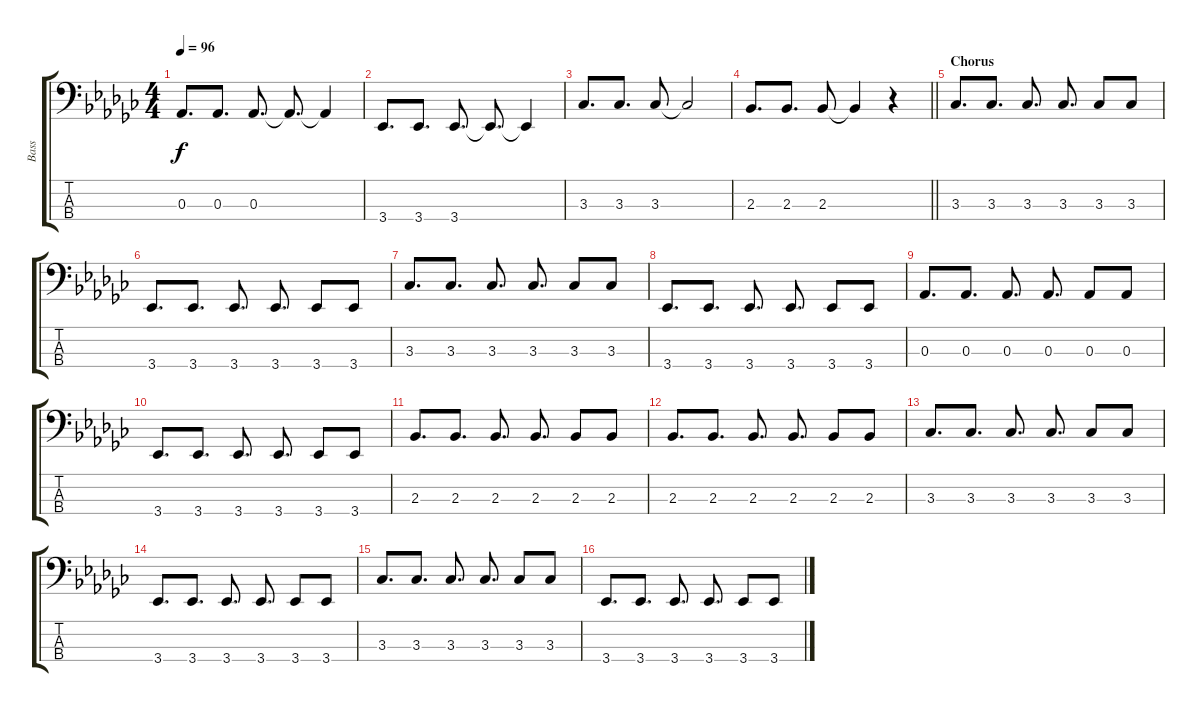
\track ("Bass" "Bass") {instrument slapbass1}
\staff {score tabs}
\tuning (Gb2 Db2 Ab1 C1) {hide}
\ts (4 4)
\tempo 96
\clef f4
\ks gb
0.3.8{d dy f} 0.3.8{d} 0.3.8{d} 0.3{t}.8{d} 0.3{t}.4 |
3.4.8{d} 3.4.8{d} 3.4.8{d} 3.4{t}.8{d} 3.4{t}.4 |
3.3.8{d} 3.3.8{d} 3.3.8 3.3{t}.2 |
\barLineRight lightlight
2.3.8{d} 2.3.8{d} 2.3.8 2.3{t}.4 r.4 |
\section ("" "Chorus")
3.3.8{d} 3.3.8{d} 3.3.8{d} 3.3.8{d} 3.3.8 3.3.8 |
3.4.8{d} 3.4.8{d} 3.4.8{d} 3.4.8{d} 3.4.8 3.4.8 |
3.3.8{d} 3.3.8{d} 3.3.8{d} 3.3.8{d} 3.3.8 3.3.8 |
3.4.8{d} 3.4.8{d} 3.4.8{d} 3.4.8{d} 3.4.8 3.4.8 |
0.3.8{d} 0.3.8{d} 0.3.8{d} 0.3.8{d} 0.3.8 0.3.8 |
3.4.8{d} 3.4.8{d} 3.4.8{d} 3.4.8{d} 3.4.8 3.4.8 |
2.3.8{d} 2.3.8{d} 2.3.8{d} 2.3.8{d} 2.3.8 2.3.8 |
2.3.8{d} 2.3.8{d} 2.3.8{d} 2.3.8{d} 2.3.8 2.3.8 |
3.3.8{d} 3.3.8{d} 3.3.8{d} 3.3.8{d} 3.3.8 3.3.8 |
3.4.8{d} 3.4.8{d} 3.4.8{d} 3.4.8{d} 3.4.8 3.4.8 |
3.3.8{d} 3.3.8{d} 3.3.8{d} 3.3.8{d} 3.3.8 3.3.8 |
3.4.8{d} 3.4.8{d} 3.4.8{d} 3.4.8{d} 3.4.8 3.4.8
